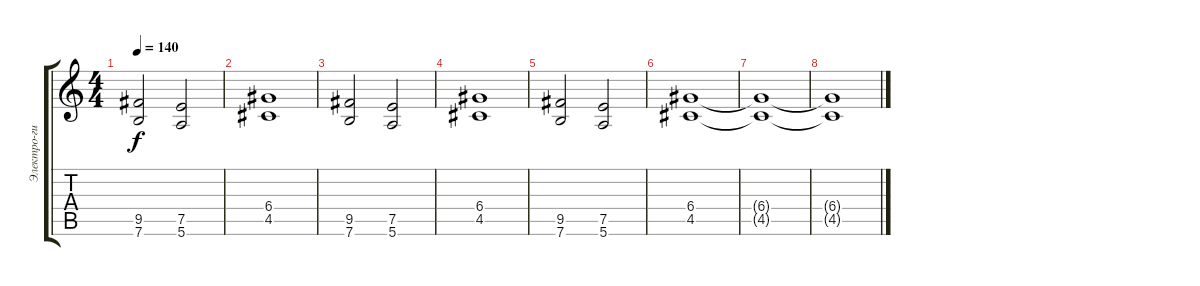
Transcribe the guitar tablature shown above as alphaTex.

\track ("Электро-гитара 2" "Электро-ги") {instrument distortionguitar}
\staff {score tabs}
\tuning (E4 B3 G3 D3 A2 E2) {hide}
\ts (4 4)
\tempo 140
\clef g2
\ks c
(9.5 7.6).2{dy f} (7.5 5.6).2 |
(6.4 4.5).1 |
(9.5 7.6).2 (7.5 5.6).2 |
(6.4 4.5).1 |
(9.5 7.6).2 (7.5 5.6).2 |
(6.4 4.5).1 |
(6.4{t} 4.5{t}).1{volume 0} |
(6.4{t} 4.5{t}).1
